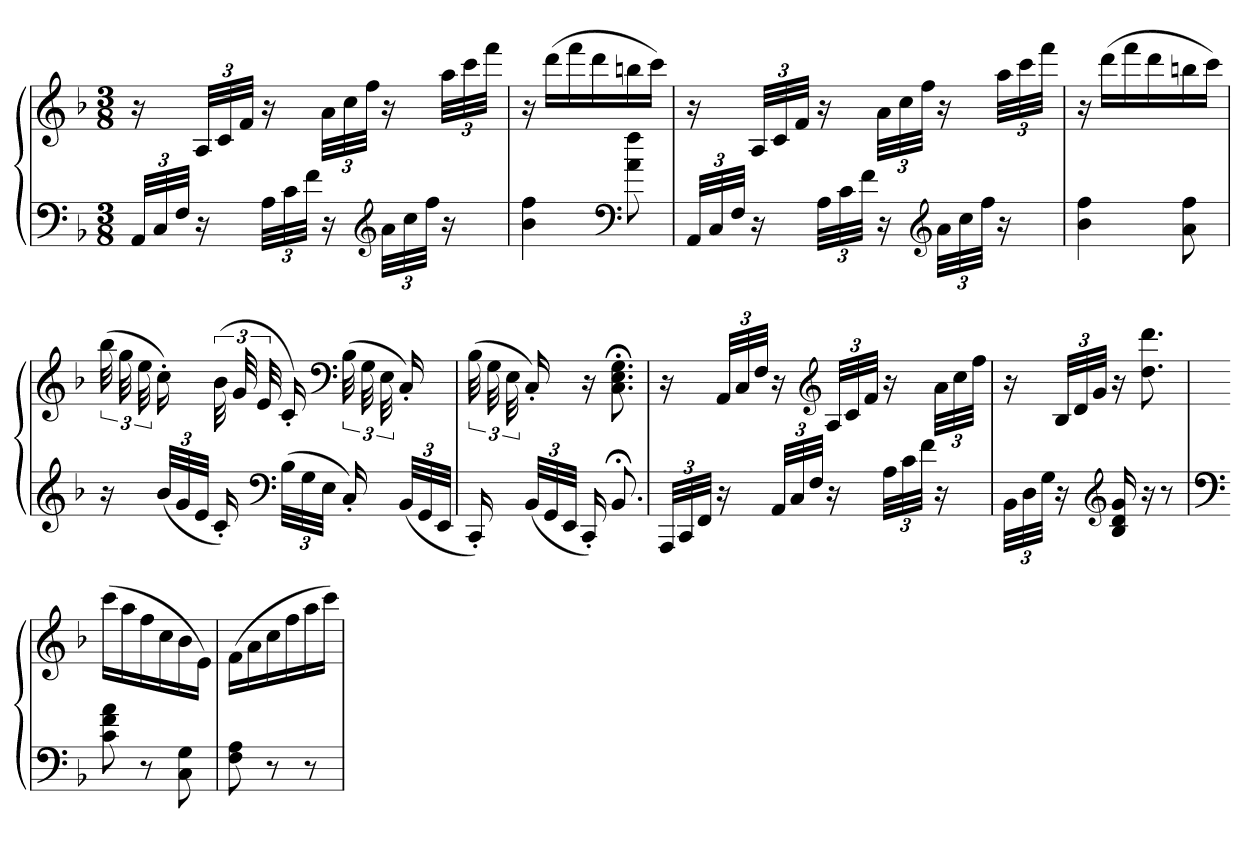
**kern	**kern
*part1	*part1
*staff2	*staff1
*clefF4	*clefG2
*k[b-]	*k[b-]
*F:	*F:
*M3/8	*M3/8
=	=
48AALLL	16r
48C	.
48FJJJ	.
16r	48ALLL
.	48c
.	48fJJJ
48ALLL	16r
48c	.
48fJJJ	.
16r	48aLLL
.	48cc
.	48ffJJJ
*clefG2	*
48aLLL	16r
48cc	.
48ffJJJ	.
16r	48aaLLL
.	48ccc
.	48fffJJJ
=	=
4b- 4ff	16r
.	(16dddLL
.	16fff
.	16ddd
*clefF4	*
8a 8ff	16bbn
.	16cccJJ)
=	=
48AALLL	16r
48C	.
48FJJJ	.
16r	48ALLL
.	48c
.	48fJJJ
48ALLL	16r
48c	.
48fJJJ	.
16r	48aLLL
.	48cc
.	48ffJJJ
*clefG2	*
48aLLL	16r
48cc	.
48ffJJJ	.
16r	48aaLLL
.	48ccc
.	48fffJJJ
=	=
4b- 4ff	16r
.	(16dddLL
.	16fff
.	16ddd
8a 8ff	16bbn
.	16cccJJ)
=	=
16r	(48bb-
.	48gg
.	48ee
(48b-LLL	16cc')
48g	.
48eJJJ	.
16c')	(48b-
.	48g
.	48e
*clefF4	*
(48B-LLL	16c')
48G	.
48EJJJ	.
*	*clefF4
16C')	(48B-
.	48G
.	48E
(48BB-LLL	16C')
48GG	.
48EEJJJ	.
=	=
16CC')	(48B-
.	48G
.	48E
(48BB-LLL	16C')
48GG	.
48EEJJJ	.
16CC')	16r
8.BB-;<	8.C;< 8.E;< 8.G;<
=	=
48AAALLL	16r
48CC	.
48FFJJJ	.
16r	48AALLL
.	48C
.	48FJJJ
48AALLL	16r
48C	.
48FJJJ	.
*	*clefG2
16r	48ALLL
.	48c
.	48fJJJ
48ALLL	16r
48c	.
48fJJJ	.
16r	48aLLL
.	48cc
.	48ffJJJ
=	=
48BB-LLL	16r
48D	.
48GJJJ	.
16r	48B-LLL
.	48d
.	48gJJJ
*clefG2	*
16B- 16d 16g	16r
16r	8.dd 8.ddd
8r	.
=	=
*clefF4	*
8c 8f 8a	(16cccLL
.	16aa
8r	16ff
.	16cc
8C 8G	16b-
.	16eJJ)
=	=
8F 8A	(16fLL
.	16a
8r	16cc
.	16ff
8r	16aa
.	16cccJJ)
=	=
*-	*-
